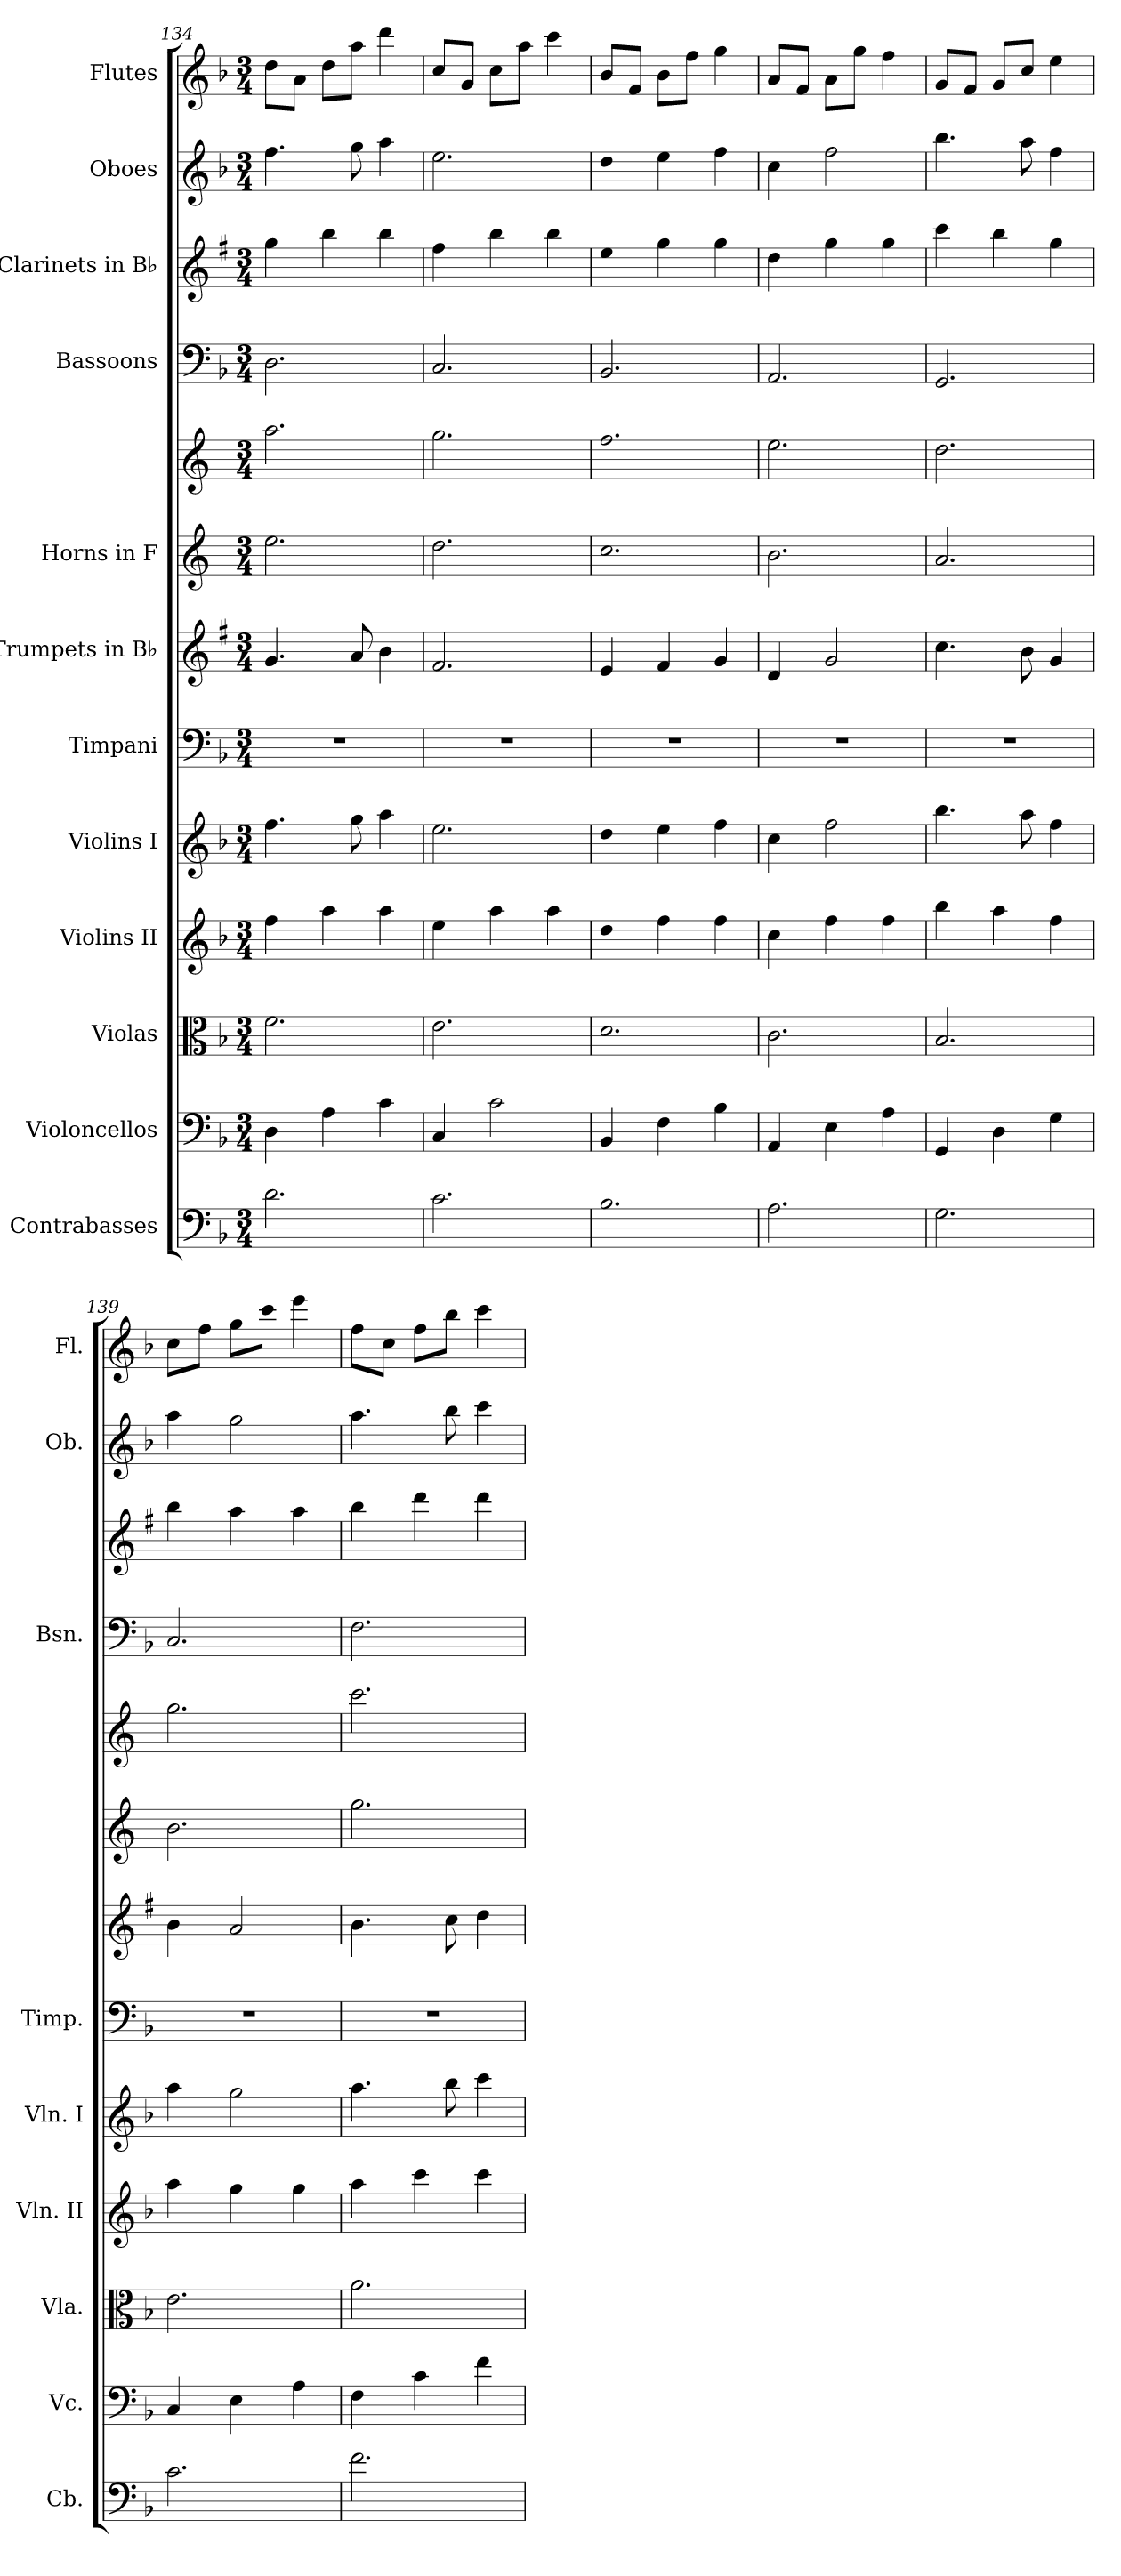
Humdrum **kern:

**kern	**kern	**kern	**kern	**kern	**kern	**kern	**kern	**kern	**kern	**kern	**kern	**kern
*part12	*part11	*part10	*part9	*part8	*part7	*part6	*part5	*part5	*part4	*part3	*part2	*part1
*staff13	*staff12	*staff11	*staff10	*staff9	*staff8	*staff7	*staff6	*staff5	*staff4	*staff3	*staff2	*staff1
*I"Contrabasses	*I"Violoncellos	*I"Violas	*I"Violins II	*I"Violins I	*I"Timpani	*I"Trumpets in B♭	*I"Horns in F	*	*I"Bassoons	*I"Clarinets in B♭	*I"Oboes	*I"Flutes
*I'Cb.	*I'Vc.	*I'Vla.	*I'Vln. II	*I'Vln. I	*I'Timp.	*	*	*	*I'Bsn.	*	*I'Ob.	*I'Fl.
*clefF4	*clefF4	*clefC3	*clefG2	*clefG2	*clefF4	*clefG2	*clefG2	*clefG2	*clefF4	*clefG2	*clefG2	*clefG2
*ITrd7c12	*	*	*	*	*	*ITrd1c2	*ITrd4c7	*ITrd4c7	*	*ITrd1c2	*	*
*k[b-]	*k[b-]	*k[b-]	*k[b-]	*k[b-]	*k[b-]	*k[b-]	*k[b-]	*k[b-]	*k[b-]	*k[b-]	*k[b-]	*k[b-]
*M3/4	*M3/4	*M3/4	*M3/4	*M3/4	*M3/4	*M3/4	*M3/4	*M3/4	*M3/4	*M3/4	*M3/4	*M3/4
=134	=134	=134	=134	=134	=134	=134	=134	=134	=134	=134	=134	=134
2.D\	4D\	2.f\	4ff\	4.ff\	2.r	4.f/	2.a\	2.dd\	2.D\	4ff\	4.ff\	8dd\L
.	.	.	.	.	.	.	.	.	.	.	.	8a\J
.	4A\	.	4aa\	.	.	.	.	.	.	4aa\	.	8dd\L
.	.	.	.	8gg\	.	8g/	.	.	.	.	8gg\	8aa\J
.	4c\	.	4aa\	4aa\	.	4a\	.	.	.	4aa\	4aa\	4ddd\
=135	=135	=135	=135	=135	=135	=135	=135	=135	=135	=135	=135	=135
2.C\	4C/	2.e\	4ee\	2.ee\	2.r	2.e/	2.g\	2.cc\	2.C/	4ee\	2.ee\	8cc/L
.	.	.	.	.	.	.	.	.	.	.	.	8g/J
.	2c\	.	4aa\	.	.	.	.	.	.	4aa\	.	8cc\L
.	.	.	.	.	.	.	.	.	.	.	.	8aa\J
.	.	.	4aa\	.	.	.	.	.	.	4aa\	.	4ccc\
=136	=136	=136	=136	=136	=136	=136	=136	=136	=136	=136	=136	=136
2.BB-\	4BB-/	2.d\	4dd\	4dd\	2.r	4d/	2.f\	2.b-\	2.BB-/	4dd\	4dd\	8b-/L
.	.	.	.	.	.	.	.	.	.	.	.	8f/J
.	4F\	.	4ff\	4ee\	.	4e/	.	.	.	4ff\	4ee\	8b-\L
.	.	.	.	.	.	.	.	.	.	.	.	8ff\J
.	4B-\	.	4ff\	4ff\	.	4f/	.	.	.	4ff\	4ff\	4gg\
=137	=137	=137	=137	=137	=137	=137	=137	=137	=137	=137	=137	=137
2.AA\	4AA/	2.c\	4cc\	4cc\	2.r	4c/	2.e\	2.a\	2.AA/	4cc\	4cc\	8a/L
.	.	.	.	.	.	.	.	.	.	.	.	8f/J
.	4E\	.	4ff\	2ff\	.	2f/	.	.	.	4ff\	2ff\	8a\L
.	.	.	.	.	.	.	.	.	.	.	.	8gg\J
.	4A\	.	4ff\	.	.	.	.	.	.	4ff\	.	4ff\
!!LO:PB:g=z
=138	=138	=138	=138	=138	=138	=138	=138	=138	=138	=138	=138	=138
2.GG\	4GG/	2.B-/	4bb-\	4.bb-\	2.r	4.b-\	2.d/	2.g\	2.GG/	4bb-\	4.bb-\	8g/L
.	.	.	.	.	.	.	.	.	.	.	.	8f/J
.	4D\	.	4aa\	.	.	.	.	.	.	4aa\	.	8g/L
.	.	.	.	8aa\	.	8a\	.	.	.	.	8aa\	8cc/J
.	4G\	.	4ff\	4ff\	.	4f/	.	.	.	4ff\	4ff\	4ee\
=139	=139	=139	=139	=139	=139	=139	=139	=139	=139	=139	=139	=139
2.C\	4C/	2.e\	4aa\	4aa\	2.r	4a\	2.e\	2.cc\	2.C/	4aa\	4aa\	8cc\L
.	.	.	.	.	.	.	.	.	.	.	.	8ff\J
.	4E\	.	4gg\	2gg\	.	2g/	.	.	.	4gg\	2gg\	8gg\L
.	.	.	.	.	.	.	.	.	.	.	.	8ccc\J
.	4A\	.	4gg\	.	.	.	.	.	.	4gg\	.	4eee\
=140	=140	=140	=140	=140	=140	=140	=140	=140	=140	=140	=140	=140
2.F\	4F\	2.a\	4aa\	4.aa\	2.r	4.a\	2.cc\	2.ff\	2.F\	4aa\	4.aa\	8ff\L
.	.	.	.	.	.	.	.	.	.	.	.	8cc\J
.	4c\	.	4ccc\	.	.	.	.	.	.	4ccc\	.	8ff\L
.	.	.	.	8bb-\	.	8b-\	.	.	.	.	8bb-\	8bb-\J
.	4f\	.	4ccc\	4ccc\	.	4cc\	.	.	.	4ccc\	4ccc\	4ccc\
=	=	=	=	=	=	=	=	=	=	=	=	=
*-	*-	*-	*-	*-	*-	*-	*-	*-	*-	*-	*-	*-
